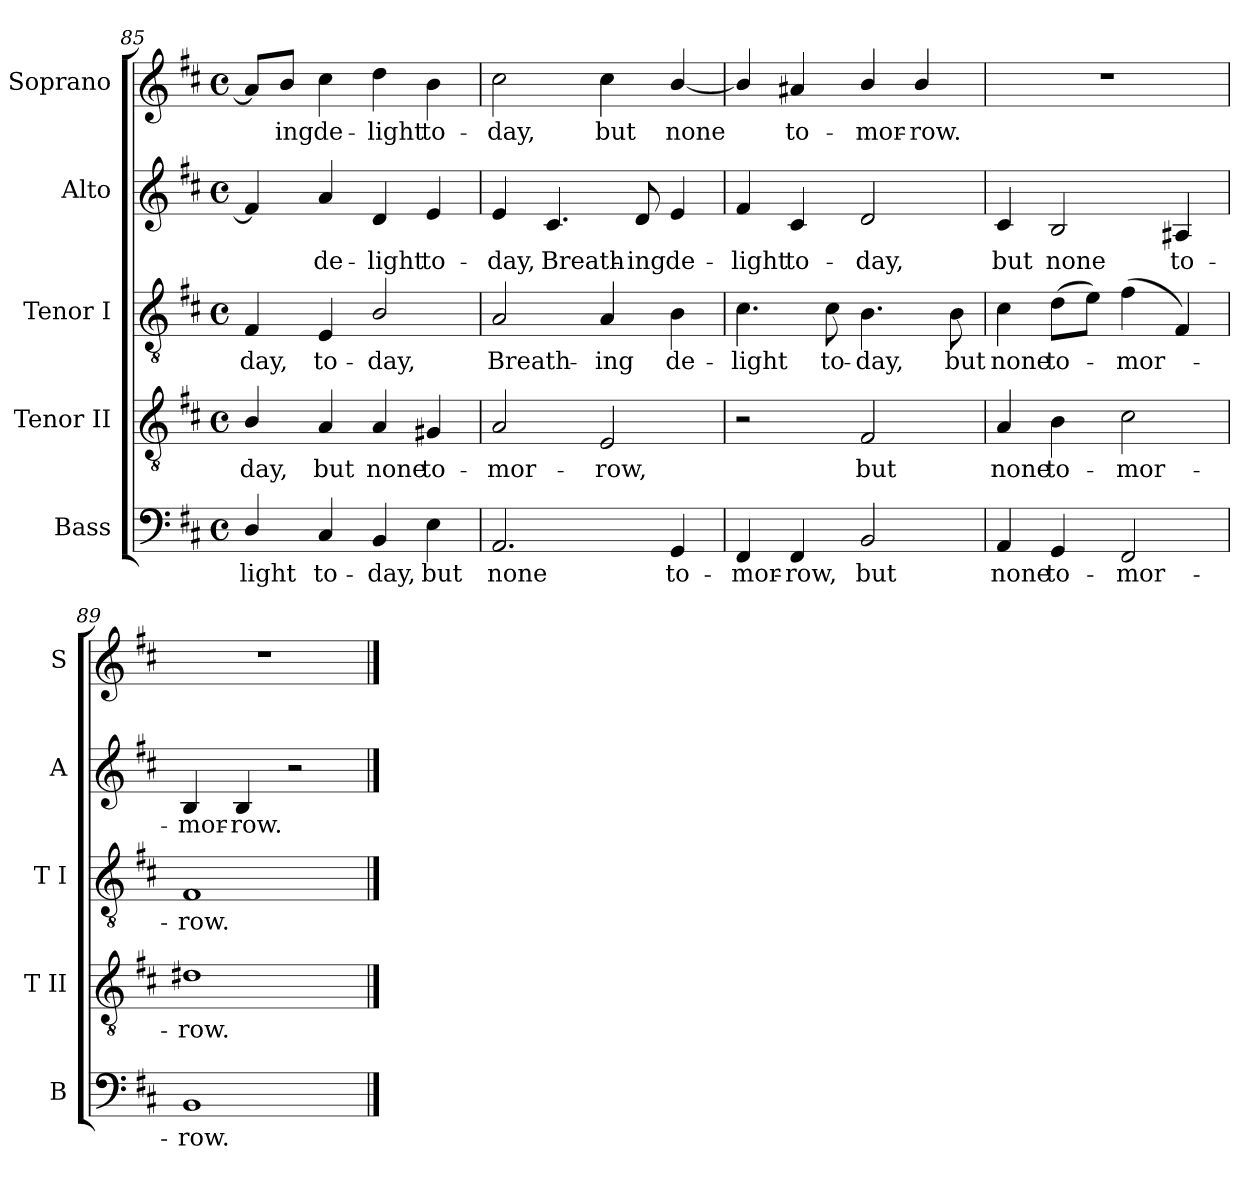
**kern	**text	**kern	**text	**kern	**text	**kern	**text	**kern	**text
*part5	*part5	*part4	*part4	*part3	*part3	*part2	*part2	*part1	*part1
*staff5	*staff5	*staff4	*staff4	*staff3	*staff3	*staff2	*staff2	*staff1	*staff1
*I"Bass	*	*I"Tenor II	*	*I"Tenor I	*	*I"Alto	*	*I"Soprano	*
*I'B	*	*I'T II	*	*I'T I	*	*I'A	*	*I'S	*
!!LO:LB:g=z
*clefF4	*	*clefGv2	*	*clefGv2	*	*clefG2	*	*clefG2	*
*k[f#c#]	*	*k[f#c#]	*	*k[f#c#]	*	*k[f#c#]	*	*k[f#c#]	*
*D:	*	*D:	*	*D:	*	*D:	*	*D:	*
*M4/4	*	*M4/4	*	*M4/4	*	*M4/4	*	*M4/4	*
*met(c)	*	*met(c)	*	*met(c)	*	*met(c)	*	*met(c)	*
=85	=85	=85	=85	=85	=85	=85	=85	=85	=85
!	!LO:LY:b	!	!LO:LY:b	!	!LO:LY:b	!	!	!	!
4D/	-light	4B/	-day,	4F#	day,	4f#]	.	8a/L]	.
!	!	!	!	!	!	!	!	!	!LO:LY:b
.	.	.	.	.	.	.	.	8b/J	ing
!	!LO:LY:b	!	!LO:LY:b	!	!LO:LY:b	!	!LO:LY:b	!	!LO:LY:b
4C#	to-	4A	but	4E	to-	4a	de-	4cc#	de-
!	!LO:LY:b	!	!LO:LY:b	!	!LO:LY:b	!	!LO:LY:b	!	!LO:LY:b
4BB	-day,	4A	none	2B/	-day,	4d	-light	4dd	-light
!	!LO:LY:b	!	!LO:LY:b	!	!	!	!LO:LY:b	!	!LO:LY:b
4E	but	4G#X	to-	.	.	4e	to-	4b	to-
=86	=86	=86	=86	=86	=86	=86	=86	=86	=86
!	!LO:LY:b	!	!LO:LY:b	!	!LO:LY:b	!	!LO:LY:b	!	!LO:LY:b
2.AA	none	2A	-mor-	2A	Breath-	4e	-day,	2cc#	-day,
!	!	!	!	!	!	!	!LO:LY:b	!	!
.	.	.	.	.	.	4.c#	Breath-	.	.
!	!	!	!LO:LY:b	!	!LO:LY:b	!	!	!	!LO:LY:b
.	.	2E	-row,	4A	-ing	.	.	4cc#	but
!	!	!	!	!	!	!	!LO:LY:b	!	!
.	.	.	.	.	.	8d	-ing	.	.
!	!LO:LY:b	!	!	!	!LO:LY:b	!	!LO:LY:b	!	!LO:LY:b
4GG	to-	.	.	4B	de-	4e	de-	[4b/	none
=87	=87	=87	=87	=87	=87	=87	=87	=87	=87
!	!LO:LY:b	!	!	!	!LO:LY:b	!	!LO:LY:b	!	!
4FF#	-mor-	2r	.	4.c#	-light	4f#	-light	4b/]	.
!	!LO:LY:b	!	!	!	!	!	!LO:LY:b	!	!LO:LY:b
4FF#	-row,	.	.	.	.	4c#	to-	4a#X	to-
!	!	!	!	!	!LO:LY:b	!	!	!	!
.	.	.	.	8c#	to-	.	.	.	.
!	!LO:LY:b	!	!LO:LY:b	!	!LO:LY:b	!	!LO:LY:b	!	!LO:LY:b
2BB	but	2F#	but	4.B	-day,	2d	-day,	4b/	-mor-
!	!	!	!	!	!	!	!	!	!LO:LY:b
.	.	.	.	.	.	.	.	4b/	-row.
!	!	!	!	!	!LO:LY:b	!	!	!	!
.	.	.	.	8B	but	.	.	.	.
=88	=88	=88	=88	=88	=88	=88	=88	=88	=88
!	!LO:LY:b	!	!LO:LY:b	!	!LO:LY:b	!	!LO:LY:b	!	!
4AA	none	4A	none	4c#	none	4c#	but	1r	.
!	!LO:LY:b	!	!LO:LY:b	!	!LO:LY:b	!	!LO:LY:b	!	!
4GG	to-	4B	to-	(>8dL	to-	2B	none	.	.
.	.	.	.	8eJ)	.	.	.	.	.
!	!LO:LY:b	!	!LO:LY:b	!	!LO:LY:b	!	!	!	!
2FF#	-mor-	2c#	-mor-	(4f#	mor-	.	.	.	.
!	!	!	!	!	!	!	!LO:LY:b	!	!
.	.	.	.	4F#)	.	4A#X	to-	.	.
=89	=89	=89	=89	=89	=89	=89	=89	=89	=89
!	!LO:LY:b	!	!LO:LY:b	!	!LO:LY:b	!	!LO:LY:b	!	!
1BB	-row.	1d#X	-row.	1F#	row.	4B	-mor-	1r	.
!	!	!	!	!	!	!	!LO:LY:b	!	!
.	.	.	.	.	.	4B	-row.	.	.
.	.	.	.	.	.	2r	.	.	.
==	==	==	==	==	==	==	==	==	==
*-	*-	*-	*-	*-	*-	*-	*-	*-	*-
